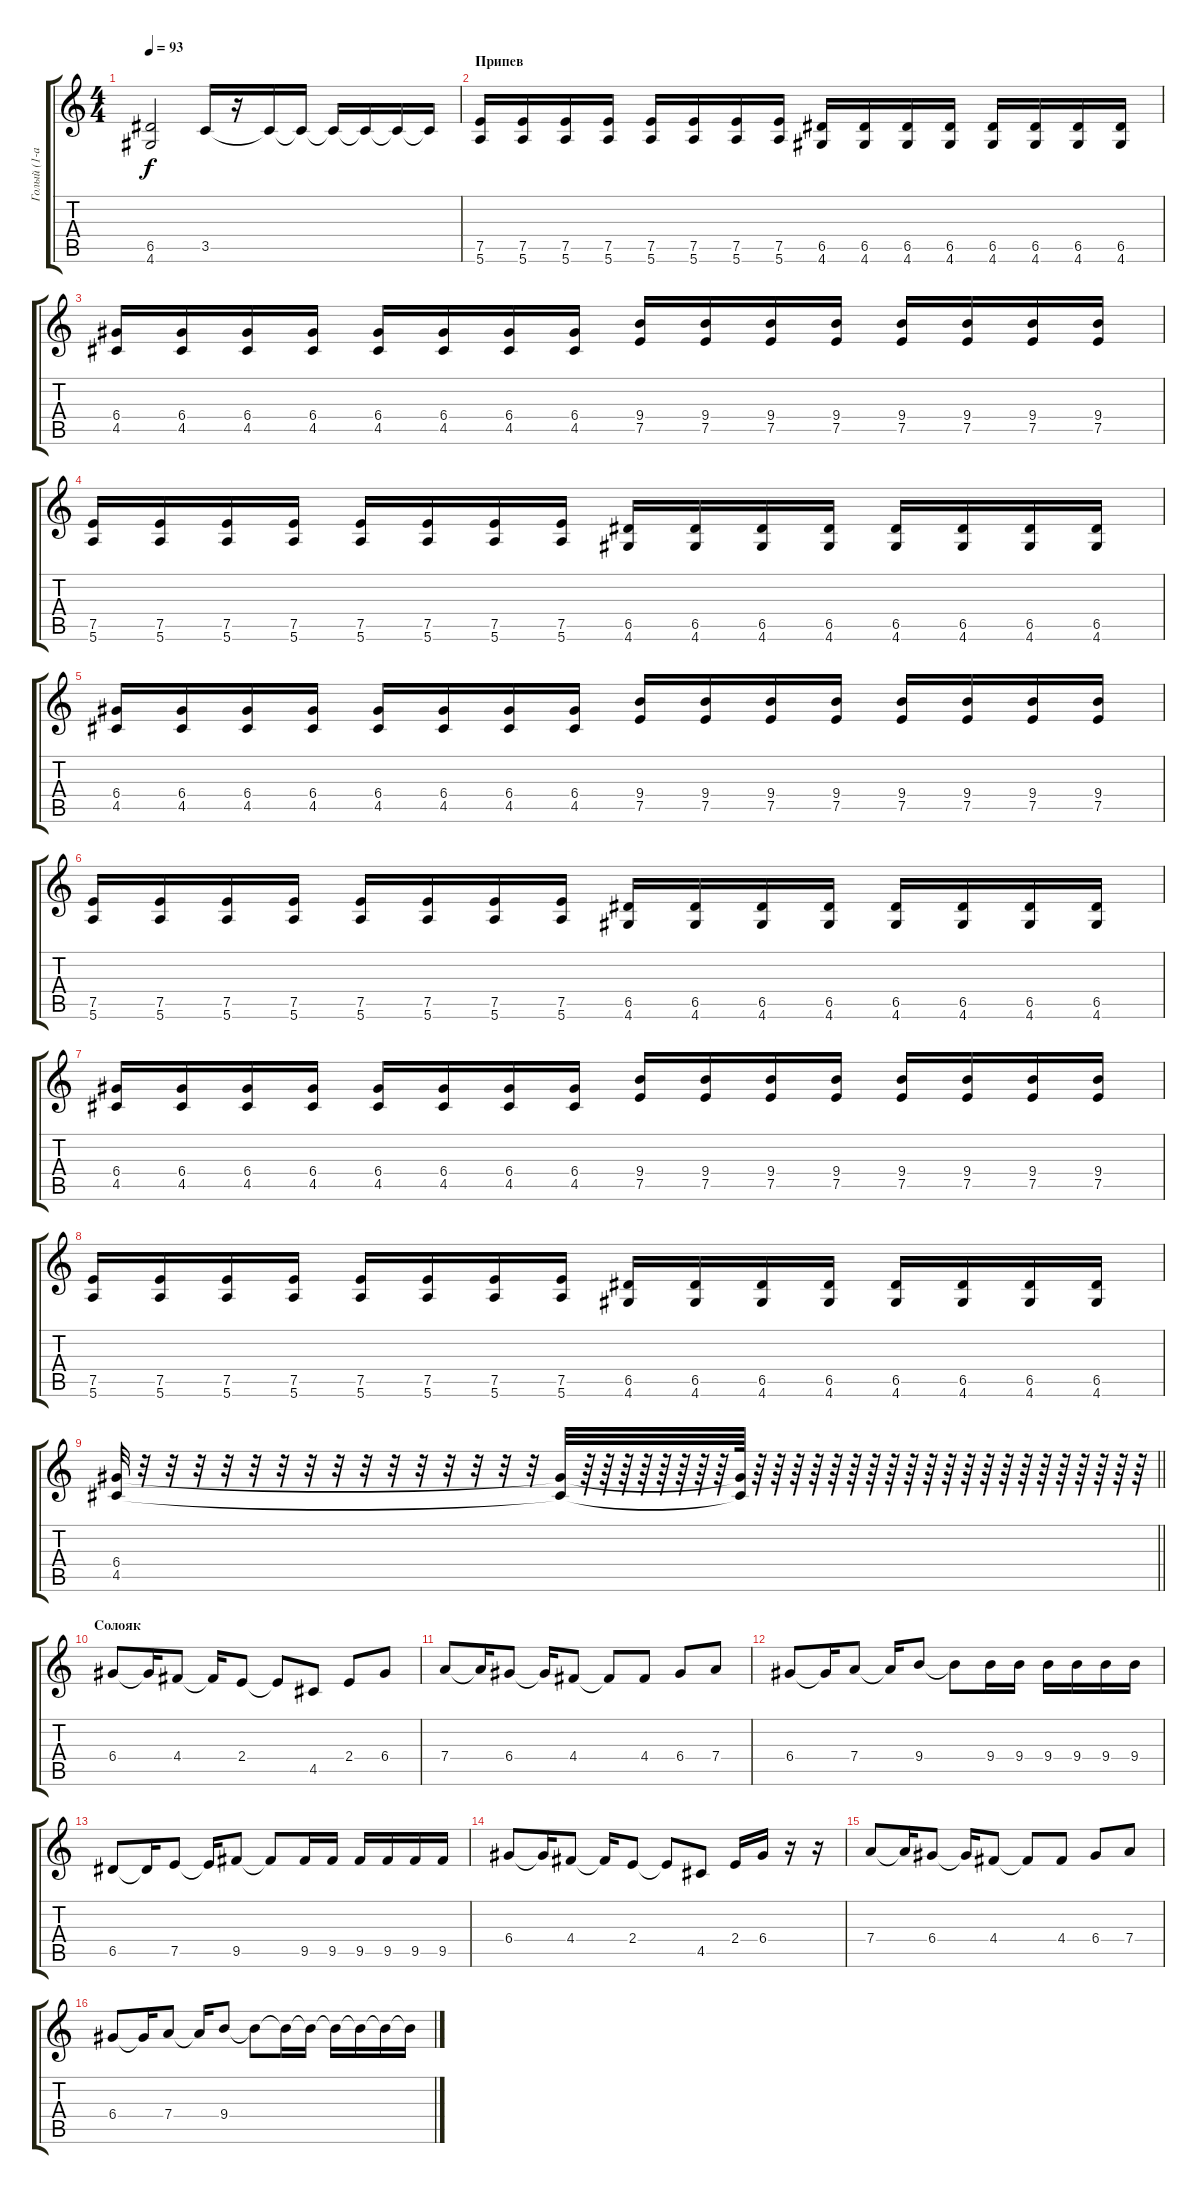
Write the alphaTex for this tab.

\track ("Голый (1-ая гитара)" "Голый (1-а") {instrument distortionguitar}
\staff {score tabs}
\tuning (E4 B3 G3 D3 A2 E2) {hide}
\ts (4 4)
\tempo 93
\clef g2
\ks c
(6.5 4.6).2{dy f} 3.5.16 r.16 3.5{t}.16 3.5{t}.16 3.5{t}.16 3.5{t}.16 3.5{t}.16 3.5{t}.16 |
\section ("" "Припев")
(7.5 5.6).16 (7.5 5.6).16 (7.5 5.6).16 (7.5 5.6).16 (7.5 5.6).16 (7.5 5.6).16 (7.5 5.6).16 (7.5 5.6).16 (6.5 4.6).16 (6.5 4.6).16 (6.5 4.6).16 (6.5 4.6).16 (6.5 4.6).16 (6.5 4.6).16 (6.5 4.6).16 (6.5 4.6).16 |
(6.4 4.5).16 (6.4 4.5).16 (6.4 4.5).16 (6.4 4.5).16 (6.4 4.5).16 (6.4 4.5).16 (6.4 4.5).16 (6.4 4.5).16 (9.4 7.5).16 (9.4 7.5).16 (9.4 7.5).16 (9.4 7.5).16 (9.4 7.5).16 (9.4 7.5).16 (9.4 7.5).16 (9.4 7.5).16 |
(7.5 5.6).16 (7.5 5.6).16 (7.5 5.6).16 (7.5 5.6).16 (7.5 5.6).16 (7.5 5.6).16 (7.5 5.6).16 (7.5 5.6).16 (6.5 4.6).16 (6.5 4.6).16 (6.5 4.6).16 (6.5 4.6).16 (6.5 4.6).16 (6.5 4.6).16 (6.5 4.6).16 (6.5 4.6).16 |
(6.4 4.5).16 (6.4 4.5).16 (6.4 4.5).16 (6.4 4.5).16 (6.4 4.5).16 (6.4 4.5).16 (6.4 4.5).16 (6.4 4.5).16 (9.4 7.5).16 (9.4 7.5).16 (9.4 7.5).16 (9.4 7.5).16 (9.4 7.5).16 (9.4 7.5).16 (9.4 7.5).16 (9.4 7.5).16 |
(7.5 5.6).16 (7.5 5.6).16 (7.5 5.6).16 (7.5 5.6).16 (7.5 5.6).16 (7.5 5.6).16 (7.5 5.6).16 (7.5 5.6).16 (6.5 4.6).16 (6.5 4.6).16 (6.5 4.6).16 (6.5 4.6).16 (6.5 4.6).16 (6.5 4.6).16 (6.5 4.6).16 (6.5 4.6).16 |
(6.4 4.5).16 (6.4 4.5).16 (6.4 4.5).16 (6.4 4.5).16 (6.4 4.5).16 (6.4 4.5).16 (6.4 4.5).16 (6.4 4.5).16 (9.4 7.5).16 (9.4 7.5).16 (9.4 7.5).16 (9.4 7.5).16 (9.4 7.5).16 (9.4 7.5).16 (9.4 7.5).16 (9.4 7.5).16 |
(7.5 5.6).16 (7.5 5.6).16 (7.5 5.6).16 (7.5 5.6).16 (7.5 5.6).16 (7.5 5.6).16 (7.5 5.6).16 (7.5 5.6).16 (6.5 4.6).16 (6.5 4.6).16 (6.5 4.6).16 (6.5 4.6).16 (6.5 4.6).16 (6.5 4.6).16 (6.5 4.6).16 (6.5 4.6).16 |
\barLineRight lightlight
(6.4 4.5).32 r.32 r.32 r.32 r.32 r.32 r.32 r.32 r.32 r.32 r.32 r.32 r.32 r.32 r.32 r.32 (6.4{t} 4.5{t}).32 r.64 r.64 r.64 r.64 r.64 r.64 r.64 r.64 (6.4{t} 4.5{t}).64 r.64 r.64 r.64 r.64 r.64 r.64 r.64 r.64 r.64 r.64 r.64 r.64 r.64 r.64 r.64 r.64 r.64 r.64 r.64 r.64 r.64 |
\section ("" "Солояк")
6.4.8 6.4{t}.16 4.4.8 4.4{t}.16 2.4.8 2.4{t}.8 4.5.8 2.4.8 6.4.8 |
7.4.8 7.4{t}.16 6.4.8 6.4{t}.16 4.4.8 4.4{t}.8 4.4.8 6.4.8 7.4.8 |
6.4.8 6.4{t}.16 7.4.8 7.4{t}.16 9.4.8 9.4{t}.8 9.4.16 9.4.16 9.4.16 9.4.16 9.4.16 9.4.16 |
6.5.8 6.5{t}.16 7.5.8 7.5{t}.16 9.5.8 9.5{t}.8 9.5.16 9.5.16 9.5.16 9.5.16 9.5.16 9.5.16 |
6.4.8 6.4{t}.16 4.4.8 4.4{t}.16 2.4.8 2.4{t}.8 4.5.8 2.4.16 6.4.16 r.16 r.16 |
7.4.8 7.4{t}.16 6.4.8 6.4{t}.16 4.4.8 4.4{t}.8 4.4.8 6.4.8 7.4.8 |
6.4.8 6.4{t}.16 7.4.8 7.4{t}.16 9.4.8 9.4{t}.8 9.4{t}.16 9.4{t}.16 9.4{t}.16 9.4{t}.16 9.4{t}.16 9.4{t}.16
